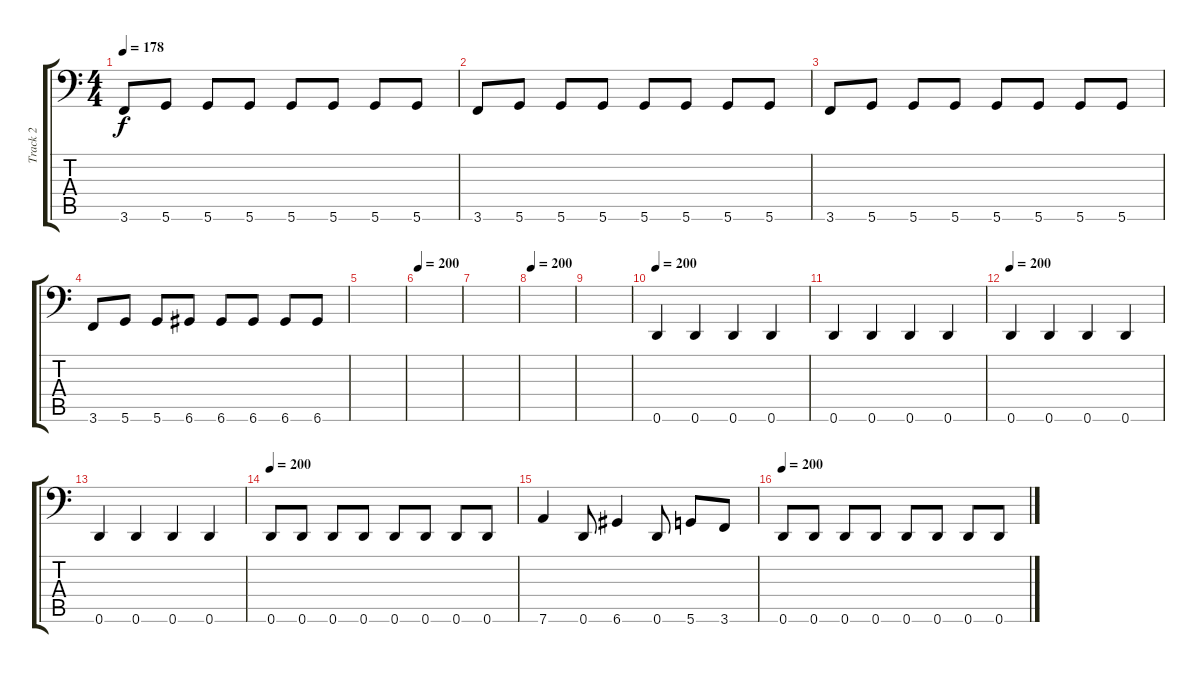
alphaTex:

\track ("Track 2" "Track 2") {instrument slapbass2}
\staff {score tabs}
\tuning (E3 B2 G2 D2 A1 D1) {hide}
\ts (4 4)
\tempo 178
\clef f4
\ks c
3.6.8{dy f} 5.6.8 5.6.8 5.6.8 5.6.8 5.6.8 5.6.8 5.6.8 |
3.6.8 5.6.8 5.6.8 5.6.8 5.6.8 5.6.8 5.6.8 5.6.8 |
3.6.8 5.6.8 5.6.8 5.6.8 5.6.8 5.6.8 5.6.8 5.6.8 |
3.6.8 5.6.8 5.6.8 6.6.8 6.6.8 6.6.8 6.6.8 6.6.8 |
|
\tempo 200
|
|
\tempo 200
|
|
\tempo 200
0.6.4 0.6.4 0.6.4 0.6.4 |
0.6.4 0.6.4 0.6.4 0.6.4 |
\tempo 200
0.6.4 0.6.4 0.6.4 0.6.4 |
0.6.4 0.6.4 0.6.4 0.6.4 |
\tempo 200
0.6.8 0.6.8 0.6.8 0.6.8 0.6.8 0.6.8 0.6.8 0.6.8 |
7.6.4 0.6.8 6.6.4 0.6.8 5.6.8 3.6.8 |
\tempo 200
0.6.8 0.6.8 0.6.8 0.6.8 0.6.8 0.6.8 0.6.8 0.6.8
